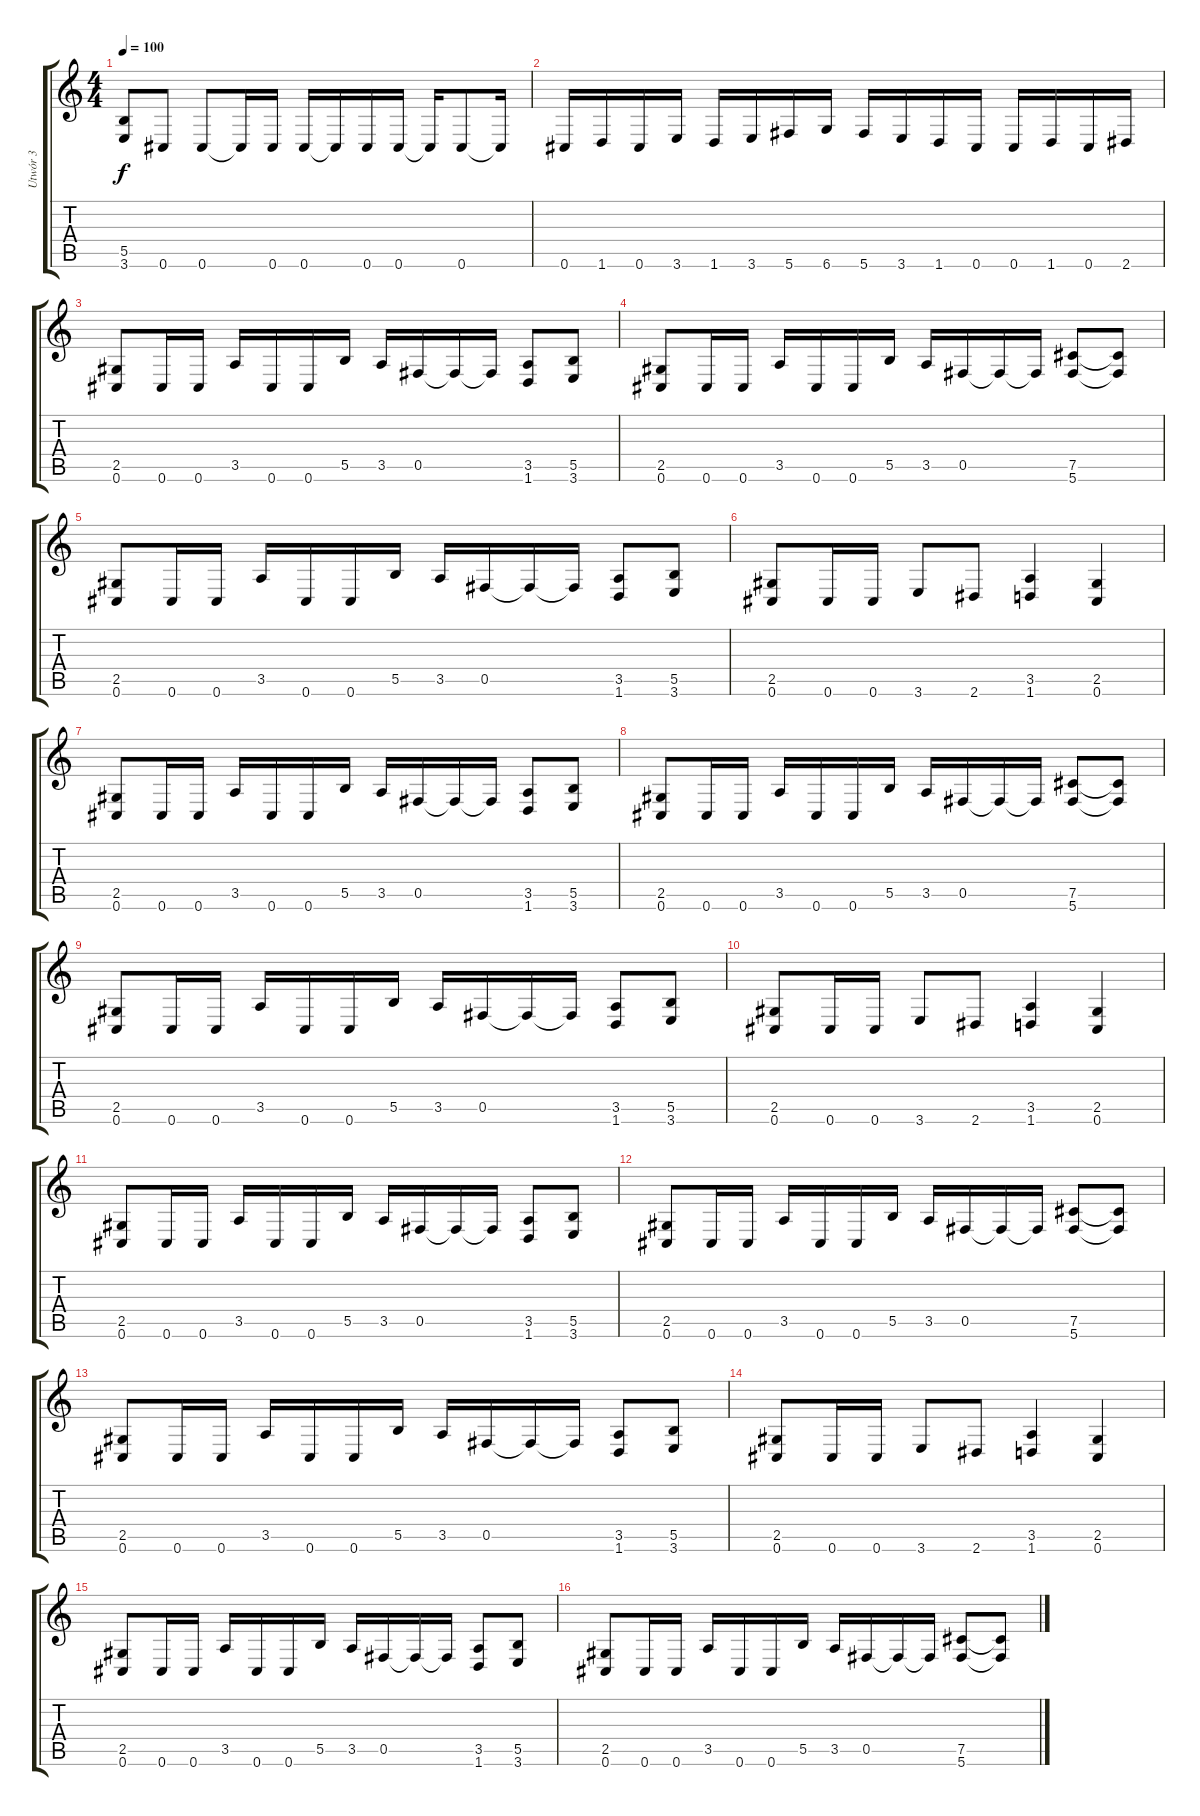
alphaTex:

\track ("Utwór 3" "Utwór 3") {instrument distortionguitar}
\staff {score tabs}
\tuning (Db4 Ab3 E3 B2 Gb2 Db2) {hide}
\ts (4 4)
\tempo 100
\clef g2
\ks c
(5.5 3.6).8{dy f} 0.6.8 0.6.8 0.6{t}.16 0.6.16 0.6.16 0.6{t}.16 0.6.16 0.6.16 0.6{t}.16 0.6.8 0.6{t}.16 |
0.6.16 1.6.16 0.6.16 3.6.16 1.6.16 3.6.16 5.6.16 6.6.16 5.6.16 3.6.16 1.6.16 0.6.16 0.6.16 1.6.16 0.6.16 2.6.16 |
(2.5 0.6).8 0.6.16 0.6.16 3.5.16 0.6.16 0.6.16 5.5.16 3.5.16 0.5.16 0.5{t}.16 0.5{t}.16 (3.5 1.6).8 (5.5 3.6).8 |
(2.5 0.6).8 0.6.16 0.6.16 3.5.16 0.6.16 0.6.16 5.5.16 3.5.16 0.5.16 0.5{t}.16 0.5{t}.16 (7.5 5.6).8 (7.5{t} 5.6{t}).8 |
(2.5 0.6).8 0.6.16 0.6.16 3.5.16 0.6.16 0.6.16 5.5.16 3.5.16 0.5.16 0.5{t}.16 0.5{t}.16 (3.5 1.6).8 (5.5 3.6).8 |
(2.5 0.6).8 0.6.16 0.6.16 3.6.8 2.6.8 (3.5 1.6).4 (2.5 0.6).4 |
(2.5 0.6).8 0.6.16 0.6.16 3.5.16 0.6.16 0.6.16 5.5.16 3.5.16 0.5.16 0.5{t}.16 0.5{t}.16 (3.5 1.6).8 (5.5 3.6).8 |
(2.5 0.6).8 0.6.16 0.6.16 3.5.16 0.6.16 0.6.16 5.5.16 3.5.16 0.5.16 0.5{t}.16 0.5{t}.16 (7.5 5.6).8 (7.5{t} 5.6{t}).8 |
(2.5 0.6).8 0.6.16 0.6.16 3.5.16 0.6.16 0.6.16 5.5.16 3.5.16 0.5.16 0.5{t}.16 0.5{t}.16 (3.5 1.6).8 (5.5 3.6).8 |
(2.5 0.6).8 0.6.16 0.6.16 3.6.8 2.6.8 (3.5 1.6).4 (2.5 0.6).4 |
(2.5 0.6).8 0.6.16 0.6.16 3.5.16 0.6.16 0.6.16 5.5.16 3.5.16 0.5.16 0.5{t}.16 0.5{t}.16 (3.5 1.6).8 (5.5 3.6).8 |
(2.5 0.6).8 0.6.16 0.6.16 3.5.16 0.6.16 0.6.16 5.5.16 3.5.16 0.5.16 0.5{t}.16 0.5{t}.16 (7.5 5.6).8 (7.5{t} 5.6{t}).8 |
(2.5 0.6).8 0.6.16 0.6.16 3.5.16 0.6.16 0.6.16 5.5.16 3.5.16 0.5.16 0.5{t}.16 0.5{t}.16 (3.5 1.6).8 (5.5 3.6).8 |
(2.5 0.6).8 0.6.16 0.6.16 3.6.8 2.6.8 (3.5 1.6).4 (2.5 0.6).4 |
(2.5 0.6).8 0.6.16 0.6.16 3.5.16 0.6.16 0.6.16 5.5.16 3.5.16 0.5.16 0.5{t}.16 0.5{t}.16 (3.5 1.6).8 (5.5 3.6).8 |
(2.5 0.6).8 0.6.16 0.6.16 3.5.16 0.6.16 0.6.16 5.5.16 3.5.16 0.5.16 0.5{t}.16 0.5{t}.16 (7.5 5.6).8 (7.5{t} 5.6{t}).8
